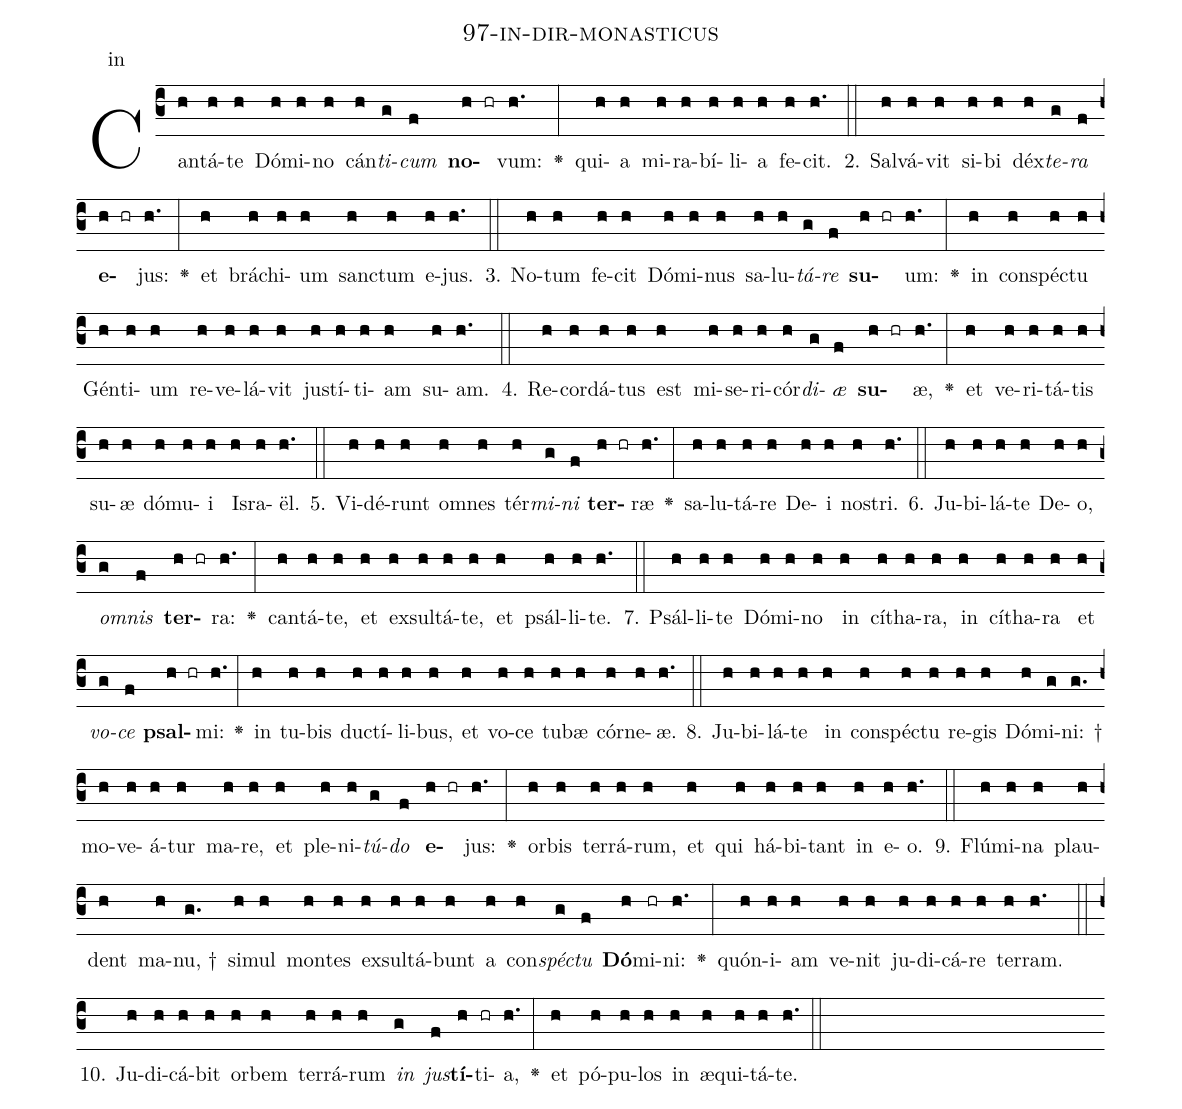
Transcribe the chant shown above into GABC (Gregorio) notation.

name: 97-in-dir-monasticus;
annotation: in;
%%
(c3)Can(h)tá(h)te(h) Dó(h)mi(h)no(h) cán(h)<i>ti</i>(g)<i>cum</i>(f) <b>no</b>(h hr)vum:(h.) <v>\greheightstar</v>(:) qui(h)a(h) mi(h)ra(h)bí(h)li(h)a(h) fe(h)cit.(h.) (::)
2. Sal(h)vá(h)vit(h) si(h)bi(h) déx(h)<i>te</i>(g)<i>ra</i>(f) <b>e</b>(h hr)jus:(h.) <v>\greheightstar</v>(:) et(h) brá(h)chi(h)um(h) sanc(h)tum(h) e(h)jus.(h.) (::)
3. No(h)tum(h) fe(h)cit(h) Dó(h)mi(h)nus(h) sa(h)lu(h)<i>tá</i>(g)<i>re</i>(f) <b>su</b>(h hr)um:(h.) <v>\greheightstar</v>(:) in(h) con(h)spéc(h)tu(h) Gén(h)ti(h)um(h) re(h)ve(h)lá(h)vit(h) jus(h)tí(h)ti(h)am(h) su(h)am.(h.) (::)
4. Re(h)cor(h)dá(h)tus(h) est(h) mi(h)se(h)ri(h)cór(h)<i>di</i>(g)<i>æ</i>(f) <b>su</b>(h hr)æ,(h.) <v>\greheightstar</v>(:) et(h) ve(h)ri(h)tá(h)tis(h) su(h)æ(h) dó(h)mu(h)i(h) Is(h)ra(h)ël.(h.) (::)
5. Vi(h)dé(h)runt(h) om(h)nes(h) tér(h)<i>mi</i>(g)<i>ni</i>(f) <b>ter</b>(h hr)ræ(h.) <v>\greheightstar</v>(:) sa(h)lu(h)tá(h)re(h) De(h)i(h) nos(h)tri.(h.) (::)
6. Ju(h)bi(h)lá(h)te(h) De(h)o,(h) <i>om</i>(g)<i>nis</i>(f) <b>ter</b>(h hr)ra:(h.) <v>\greheightstar</v>(:) can(h)tá(h)te,(h) et(h) ex(h)sul(h)tá(h)te,(h) et(h) psál(h)li(h)te.(h.) (::)
7. Psál(h)li(h)te(h) Dó(h)mi(h)no(h) in(h) cí(h)tha(h)ra,(h) in(h) cí(h)tha(h)ra(h) et(h) <i>vo</i>(g)<i>ce</i>(f) <b>psal</b>(h hr)mi:(h.) <v>\greheightstar</v>(:) in(h) tu(h)bis(h) duc(h)tí(h)li(h)bus,(h) et(h) vo(h)ce(h) tu(h)bæ(h) cór(h)ne(h)æ.(h.) (::)
8. Ju(h)bi(h)lá(h)te(h) in(h) con(h)spéc(h)tu(h) re(h)gis(h) Dó(h)mi(g)ni: †(g.) mo(h)ve(h)á(h)tur(h) ma(h)re,(h) et(h) ple(h)ni(h)<i>tú</i>(g)<i>do</i>(f) <b>e</b>(h hr)jus:(h.) <v>\greheightstar</v>(:) or(h)bis(h) ter(h)rá(h)rum,(h) et(h) qui(h) há(h)bi(h)tant(h) in(h) e(h)o.(h.) (::)
9. Flú(h)mi(h)na(h) plau(h)dent(h) ma(h)nu, †(g.) si(h)mul(h) mon(h)tes(h) ex(h)sul(h)tá(h)bunt(h) a(h) con(h)<i>spéc</i>(g)<i>tu</i>(f) <b>Dó</b>(h)mi(hr)ni:(h.) <v>\greheightstar</v>(:) quón(h)i(h)am(h) ve(h)nit(h) ju(h)di(h)cá(h)re(h) ter(h)ram.(h.) (::)
10. Ju(h)di(h)cá(h)bit(h) or(h)bem(h) ter(h)rá(h)rum(h) <i>in</i>(g) <i>jus</i>(f)<b>tí</b>(h)ti(hr)a,(h.) <v>\greheightstar</v>(:) et(h) pó(h)pu(h)los(h) in(h) æ(h)qui(h)tá(h)te.(h.) (::)
